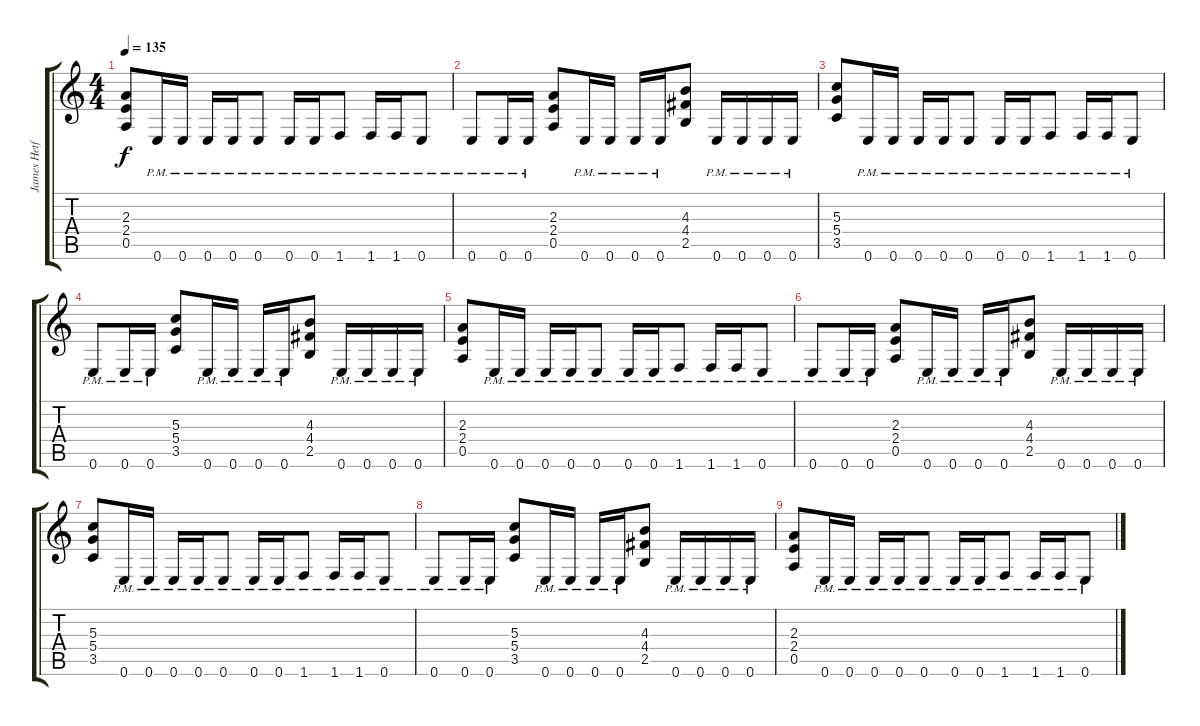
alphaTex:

\track ("James Hetfield" "James Hetf") {instrument distortionguitar}
\staff {score tabs}
\tuning (E4 B3 G3 D3 A2 E2) {hide}
\ts (4 4)
\tempo 135
\clef g2
\ks c
(2.3 2.4 0.5).8{dy f} 0.6{pm}.16 0.6{pm}.16 0.6{pm}.16 0.6{pm}.16 0.6{pm}.8 0.6{pm}.16 0.6{pm}.16 1.6{pm}.8 1.6{pm}.16 1.6{pm}.16 0.6{pm}.8 |
0.6{pm}.8 0.6{pm}.16 0.6{pm}.16 (2.3 2.4 0.5).8 0.6{pm}.16 0.6{pm}.16 0.6{pm}.16 0.6{pm}.16 (4.3 4.4 2.5).8 0.6{pm}.16 0.6{pm}.16 0.6{pm}.16 0.6{pm}.16 |
(5.3 5.4 3.5).8 0.6{pm}.16 0.6{pm}.16 0.6{pm}.16 0.6{pm}.16 0.6{pm}.8 0.6{pm}.16 0.6{pm}.16 1.6{pm}.8 1.6{pm}.16 1.6{pm}.16 0.6{pm}.8 |
0.6{pm}.8 0.6{pm}.16 0.6{pm}.16 (5.3 5.4 3.5).8 0.6{pm}.16 0.6{pm}.16 0.6{pm}.16 0.6{pm}.16 (4.3 4.4 2.5).8 0.6{pm}.16 0.6{pm}.16 0.6{pm}.16 0.6{pm}.16 |
(2.3 2.4 0.5).8 0.6{pm}.16 0.6{pm}.16 0.6{pm}.16 0.6{pm}.16 0.6{pm}.8 0.6{pm}.16 0.6{pm}.16 1.6{pm}.8 1.6{pm}.16 1.6{pm}.16 0.6{pm}.8 |
0.6{pm}.8 0.6{pm}.16 0.6{pm}.16 (2.3 2.4 0.5).8 0.6{pm}.16 0.6{pm}.16 0.6{pm}.16 0.6{pm}.16 (4.3 4.4 2.5).8 0.6{pm}.16 0.6{pm}.16 0.6{pm}.16 0.6{pm}.16 |
(5.3 5.4 3.5).8 0.6{pm}.16 0.6{pm}.16 0.6{pm}.16 0.6{pm}.16 0.6{pm}.8 0.6{pm}.16 0.6{pm}.16 1.6{pm}.8 1.6{pm}.16 1.6{pm}.16 0.6{pm}.8 |
0.6{pm}.8 0.6{pm}.16 0.6{pm}.16 (5.3 5.4 3.5).8 0.6{pm}.16 0.6{pm}.16 0.6{pm}.16 0.6{pm}.16 (4.3 4.4 2.5).8 0.6{pm}.16 0.6{pm}.16 0.6{pm}.16 0.6{pm}.16 |
(2.3 2.4 0.5).8 0.6{pm}.16 0.6{pm}.16 0.6{pm}.16 0.6{pm}.16 0.6{pm}.8 0.6{pm}.16 0.6{pm}.16 1.6{pm}.8 1.6{pm}.16 1.6{pm}.16 0.6{pm}.8
